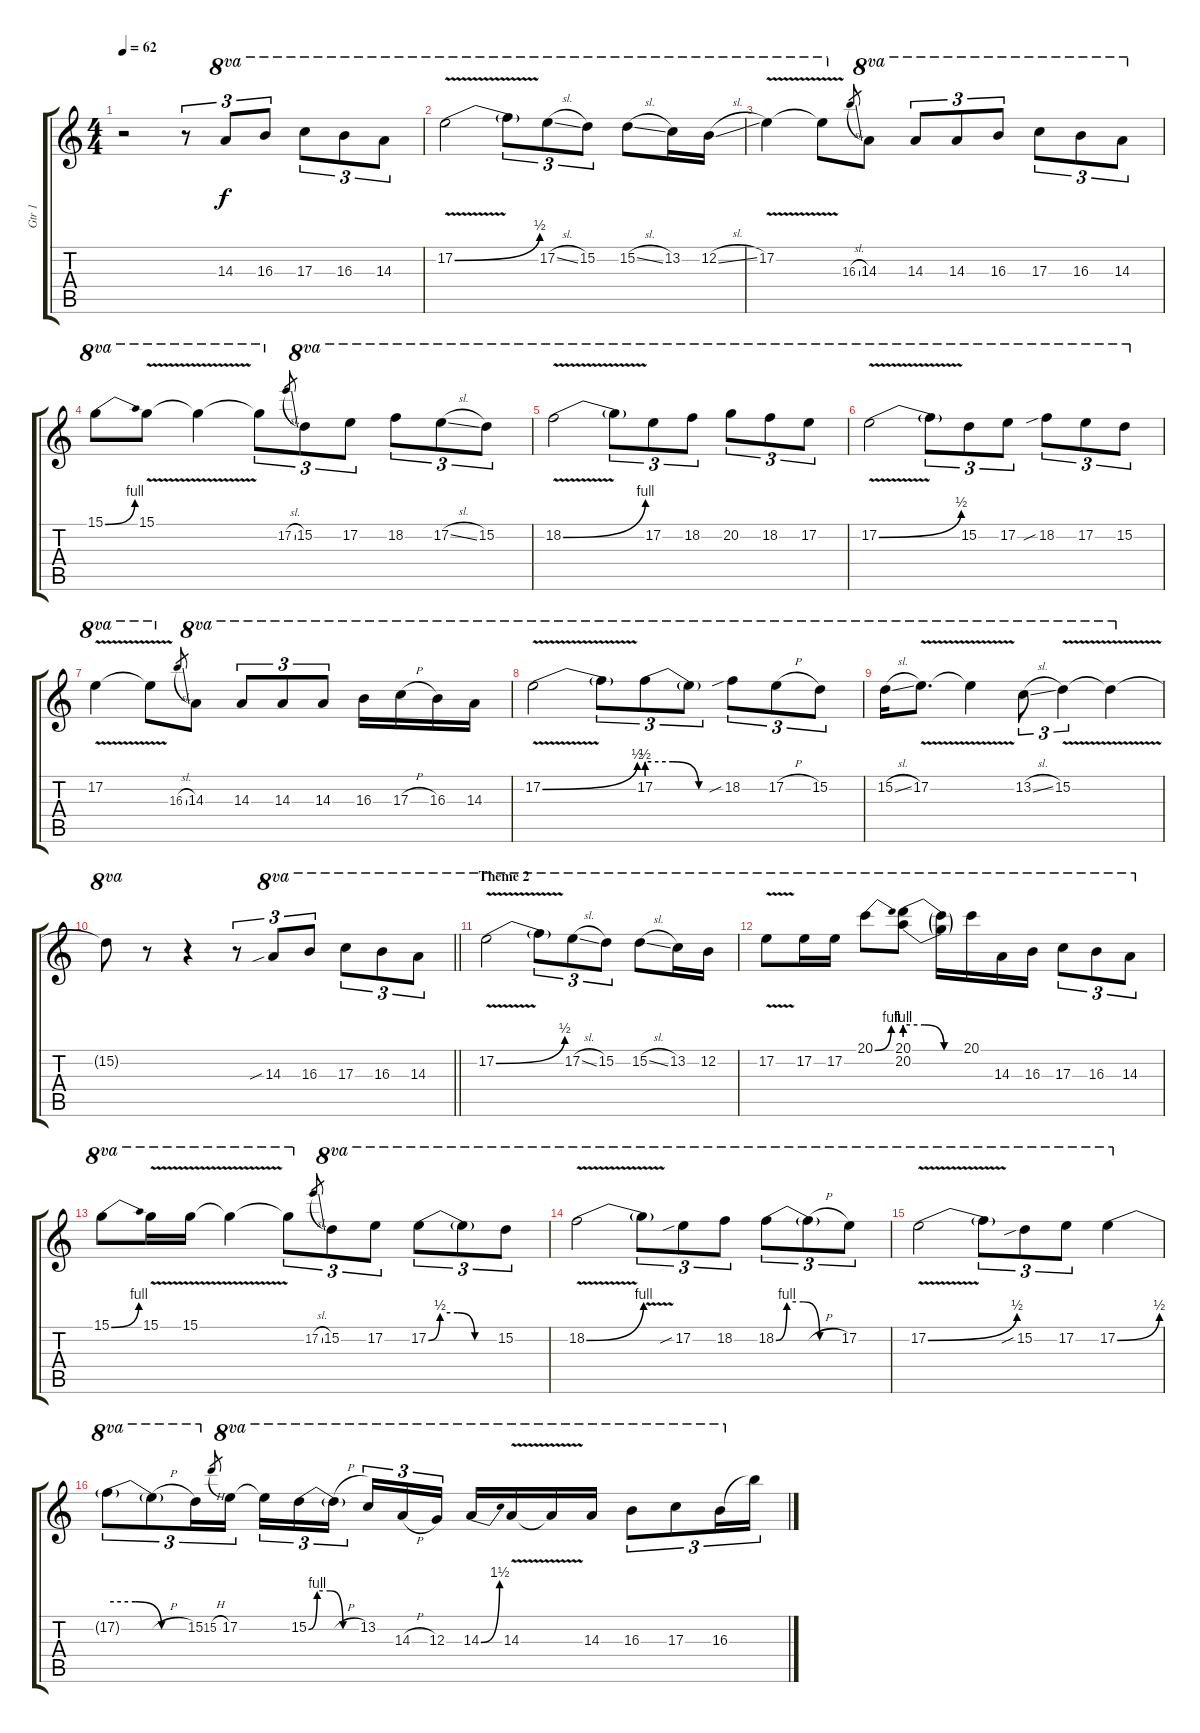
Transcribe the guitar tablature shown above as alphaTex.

\track ("Gtr 1" "Gtr 1") {instrument overdrivenguitar}
\staff {score tabs}
\tuning (E4 B3 G3 D3 A2 E2) {hide}
\ts (4 4)
\tempo 62
\clef g2
\ks c
r.2{dy f instrument overdrivenguitar} r.8{tu (3 2)} 14.3.8{tu (3 2) ot 8va} 16.3.8{tu (3 2) ot 8va} 17.3.8{tu (3 2) ot 8va} 16.3.8{tu (3 2) ot 8va} 14.3.8{tu (3 2) ot 8va} |
17.2{be (bend 0 0 60 2) v}.2{ot 8va} 17.2{t}.8{tu (3 2) ot 8va} 17.2{sl}.8{tu (3 2) ot 8va} 15.2.8{tu (3 2) ot 8va} 15.2{sl}.8{ot 8va} 13.2.16{ot 8va} 12.2{sl}.16{ot 8va} |
17.2{v}.4{ot 8va} 17.2{v t}.8{ot 8va} 16.3{sl}.8{gr} 14.3.8{ot 8va} 14.3.8{tu (3 2) ot 8va} 14.3.8{tu (3 2) ot 8va} 16.3.8{tu (3 2) ot 8va} 17.3.8{tu (3 2) ot 8va} 16.3.8{tu (3 2) ot 8va} 14.3.8{tu (3 2) ot 8va} |
15.1{be (bend 0 0 60 4)}.8{ot 8va} 15.1{v}.8{ot 8va} 15.1{t}.4{ot 8va} 15.1{t}.8{tu (3 2) ot 8va} 17.2{sl}.8{gr} 15.2.8{tu (3 2) ot 8va} 17.2.8{tu (3 2) ot 8va} 18.2.8{tu (3 2) ot 8va} 17.2{sl}.8{tu (3 2) ot 8va} 15.2.8{tu (3 2) ot 8va} |
18.2{be (bend 0 0 60 4) v}.2{ot 8va} 18.2{t}.8{tu (3 2) ot 8va} 17.2.8{tu (3 2) ot 8va} 18.2.8{tu (3 2) ot 8va} 20.2.8{tu (3 2) ot 8va} 18.2.8{tu (3 2) ot 8va} 17.2.8{tu (3 2) ot 8va} |
17.2{be (bend 0 0 60 2) v}.2{ot 8va} 17.2{t}.8{tu (3 2) ot 8va} 15.2.8{tu (3 2) ot 8va} 17.2.8{tu (3 2) ot 8va} 18.2{sib}.8{tu (3 2) ot 8va} 17.2.8{tu (3 2) ot 8va} 15.2.8{tu (3 2) ot 8va} |
17.2{v}.4{ot 8va} 17.2{t}.8{ot 8va} 16.3{sl}.8{gr} 14.3.8{ot 8va} 14.3.8{tu (3 2) ot 8va} 14.3.8{tu (3 2) ot 8va} 14.3.8{tu (3 2) ot 8va} 16.3.16{ot 8va} 17.3{h}.16{ot 8va} 16.3.16{ot 8va} 14.3.16{ot 8va} |
17.2{be (bend 0 0 60 2) v}.2{ot 8va} 17.2{t}.8{tu (3 2) ot 8va} 17.2{be (custom 0 2 20 2 40 0 60 0)}.8{tu (3 2) ot 8va} 17.2{t}.8{tu (3 2) ot 8va} 18.2{sib}.8{tu (3 2) ot 8va} 17.2{h}.8{tu (3 2) ot 8va} 15.2.8{tu (3 2) ot 8va} |
15.2{sl}.16{ot 8va} 17.2{v}.8{d ot 8va} 17.2{t}.4{ot 8va} 13.2{sl}.8{tu (3 2) ot 8va} 15.2{v}.4{tu (3 2) ot 8va} 15.2{t}.4{ot 8va} |
\barLineRight lightlight
15.2{t}.8{ot 8va} r.8 r.4 r.8{tu (3 2)} 14.3{sib}.8{tu (3 2) ot 8va} 16.3.8{tu (3 2) ot 8va} 17.3.8{tu (3 2) ot 8va} 16.3.8{tu (3 2) ot 8va} 14.3.8{tu (3 2) ot 8va} |
\section ("" "Theme 2")
17.2{be (bend 0 0 60 2) v}.2{ot 8va} 17.2{t}.8{tu (3 2) ot 8va} 17.2{sl}.8{tu (3 2) ot 8va} 15.2.8{tu (3 2) ot 8va} 15.2{sl}.8{ot 8va} 13.2.16{ot 8va} 12.2.16{ot 8va} |
17.2{v}.8{ot 8va} 17.2.16{ot 8va} 17.2.16{ot 8va} 20.1{be (bend 0 0 60 4)}.8{ot 8va} (20.1{be (custom 0 4 20 4 40 0 60 0)} 20.2{be (custom 0 4 20 4 40 0 60 0)}).8{ot 8va} (20.1{t} 20.2{t}).16{ot 8va} 20.1.16{ot 8va} 14.3.16{ot 8va} 16.3.16{ot 8va} 17.3.8{tu (3 2) ot 8va} 16.3.8{tu (3 2) ot 8va} 14.3.8{tu (3 2) ot 8va} |
15.1{be (bend 0 0 60 4)}.8{ot 8va} 15.1{v}.16{ot 8va} 15.1{v}.16{ot 8va} 15.1{t}.4{ot 8va} 15.1{t}.8{tu (3 2) ot 8va} 17.2{sl}.8{gr} 15.2.8{tu (3 2) ot 8va} 17.2.8{tu (3 2) ot 8va} 17.2{be (custom 0 0 10 2 25 2 40 0 60 0)}.8{tu (3 2) ot 8va} 17.2{t}.8{tu (3 2) ot 8va} 15.2.8{tu (3 2) ot 8va} |
18.2{be (bend 0 0 60 4) v}.2{ot 8va} 18.2{v t}.8{tu (3 2) ot 8va} 17.2{sib}.8{tu (3 2) ot 8va} 18.2.8{tu (3 2) ot 8va} 18.2{be (custom 0 0 10 4 25 4 40 0 60 0)}.8{tu (3 2) ot 8va} 18.2{h t}.8{tu (3 2) ot 8va} 17.2.8{tu (3 2) ot 8va} |
17.2{be (bend 0 0 60 2) v}.2{ot 8va} 17.2{t}.8{tu (3 2) ot 8va} 15.2{sib}.8{tu (3 2) ot 8va} 17.2.8{tu (3 2) ot 8va} 17.2{be (bend 0 0 60 2)}.4{ot 8va} |
17.2{be (custom 0 2 20 2 40 0 60 0) t}.8{tu (3 2) ot 8va} 17.2{h t}.8{tu (3 2) ot 8va} 15.2.16{tu (3 2) ot 8va} 15.2{h}.8{gr} 17.2.16{tu (3 2) ot 8va} 17.2{t}.16{tu (3 2) ot 8va} 15.2{be (custom 0 0 10 4 25 4 40 0 60 0)}.16{tu (3 2) ot 8va} 15.2{h t}.16{tu (3 2) ot 8va beam splitsecondary} 13.2.16{tu (3 2) ot 8va} 14.3{h}.16{tu (3 2) ot 8va} 12.3.16{tu (3 2) ot 8va} 14.3{be (bend 0 0 60 6)}.16{ot 8va} 14.3{v}.16{ot 8va} 14.3{v t}.16{ot 8va} 14.3.16{ot 8va} 16.3.8{tu (3 2) ot 8va} 17.3.8{tu (3 2) ot 8va} 16.3.16{tu (3 2) ot 8va} 16.3{t}.16{tu (3 2)}
